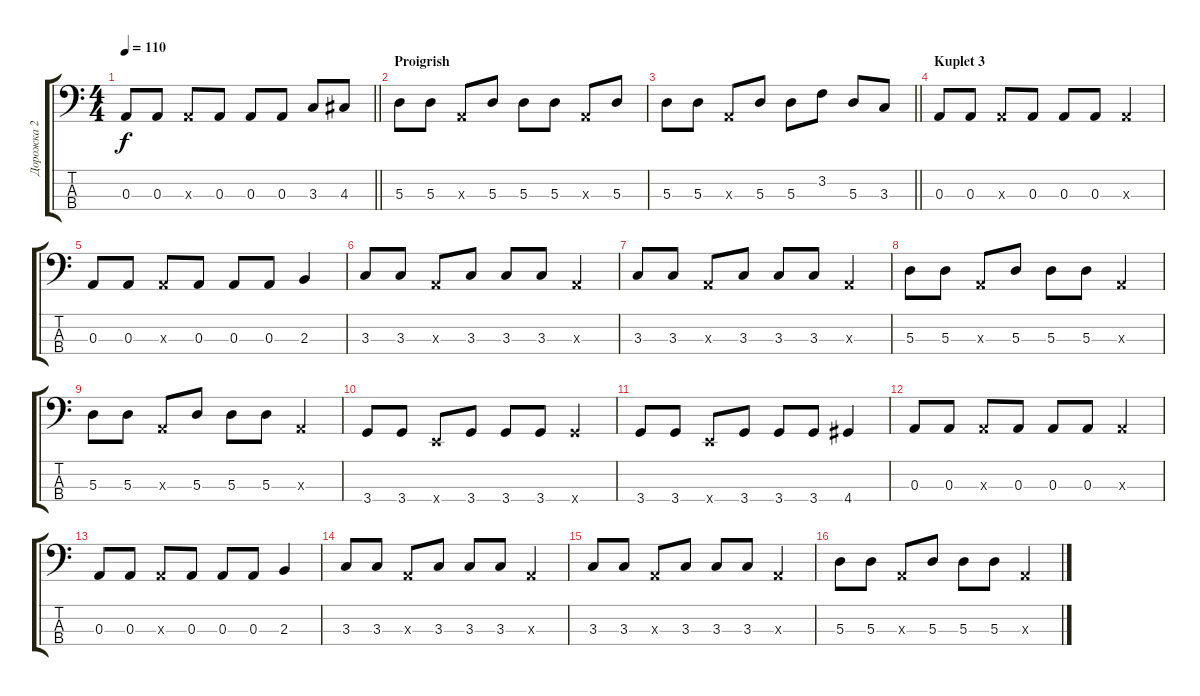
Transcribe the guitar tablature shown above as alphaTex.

\track ("Дорожка 2" "Дорожка 2") {instrument electricbassfinger}
\staff {score tabs}
\tuning (G2 D2 A1 E1) {hide}
\ts (4 4)
\tempo 110
\clef f4
\barLineRight lightlight
\ks c
0.3.8{dy f} 0.3.8 0.3{x}.8 0.3.8 0.3.8 0.3.8 3.3.8 4.3.8 |
\section ("" "Proigrish")
5.3.8 5.3.8 0.3{x}.8 5.3.8 5.3.8 5.3.8 0.3{x}.8 5.3.8 |
\barLineRight lightlight
5.3.8 5.3.8 0.3{x}.8 5.3.8 5.3.8 3.2.8 5.3.8 3.3.8 |
\section ("" "Kuplet 3")
0.3.8 0.3.8 0.3{x}.8 0.3.8 0.3.8 0.3.8 0.3{x}.4 |
0.3.8 0.3.8 0.3{x}.8 0.3.8 0.3.8 0.3.8 2.3.4 |
3.3.8 3.3.8 0.3{x}.8 3.3.8 3.3.8 3.3.8 0.3{x}.4 |
3.3.8 3.3.8 0.3{x}.8 3.3.8 3.3.8 3.3.8 0.3{x}.4 |
5.3.8 5.3.8 0.3{x}.8 5.3.8 5.3.8 5.3.8 0.3{x}.4 |
5.3.8 5.3.8 0.3{x}.8 5.3.8 5.3.8 5.3.8 0.3{x}.4 |
3.4.8 3.4.8 0.4{x}.8 3.4.8 3.4.8 3.4.8 3.4{x}.4 |
3.4.8 3.4.8 0.4{x}.8 3.4.8 3.4.8 3.4.8 4.4.4 |
0.3.8 0.3.8 0.3{x}.8 0.3.8 0.3.8 0.3.8 0.3{x}.4 |
0.3.8 0.3.8 0.3{x}.8 0.3.8 0.3.8 0.3.8 2.3.4 |
3.3.8 3.3.8 0.3{x}.8 3.3.8 3.3.8 3.3.8 0.3{x}.4 |
3.3.8 3.3.8 0.3{x}.8 3.3.8 3.3.8 3.3.8 0.3{x}.4 |
5.3.8 5.3.8 0.3{x}.8 5.3.8 5.3.8 5.3.8 0.3{x}.4
